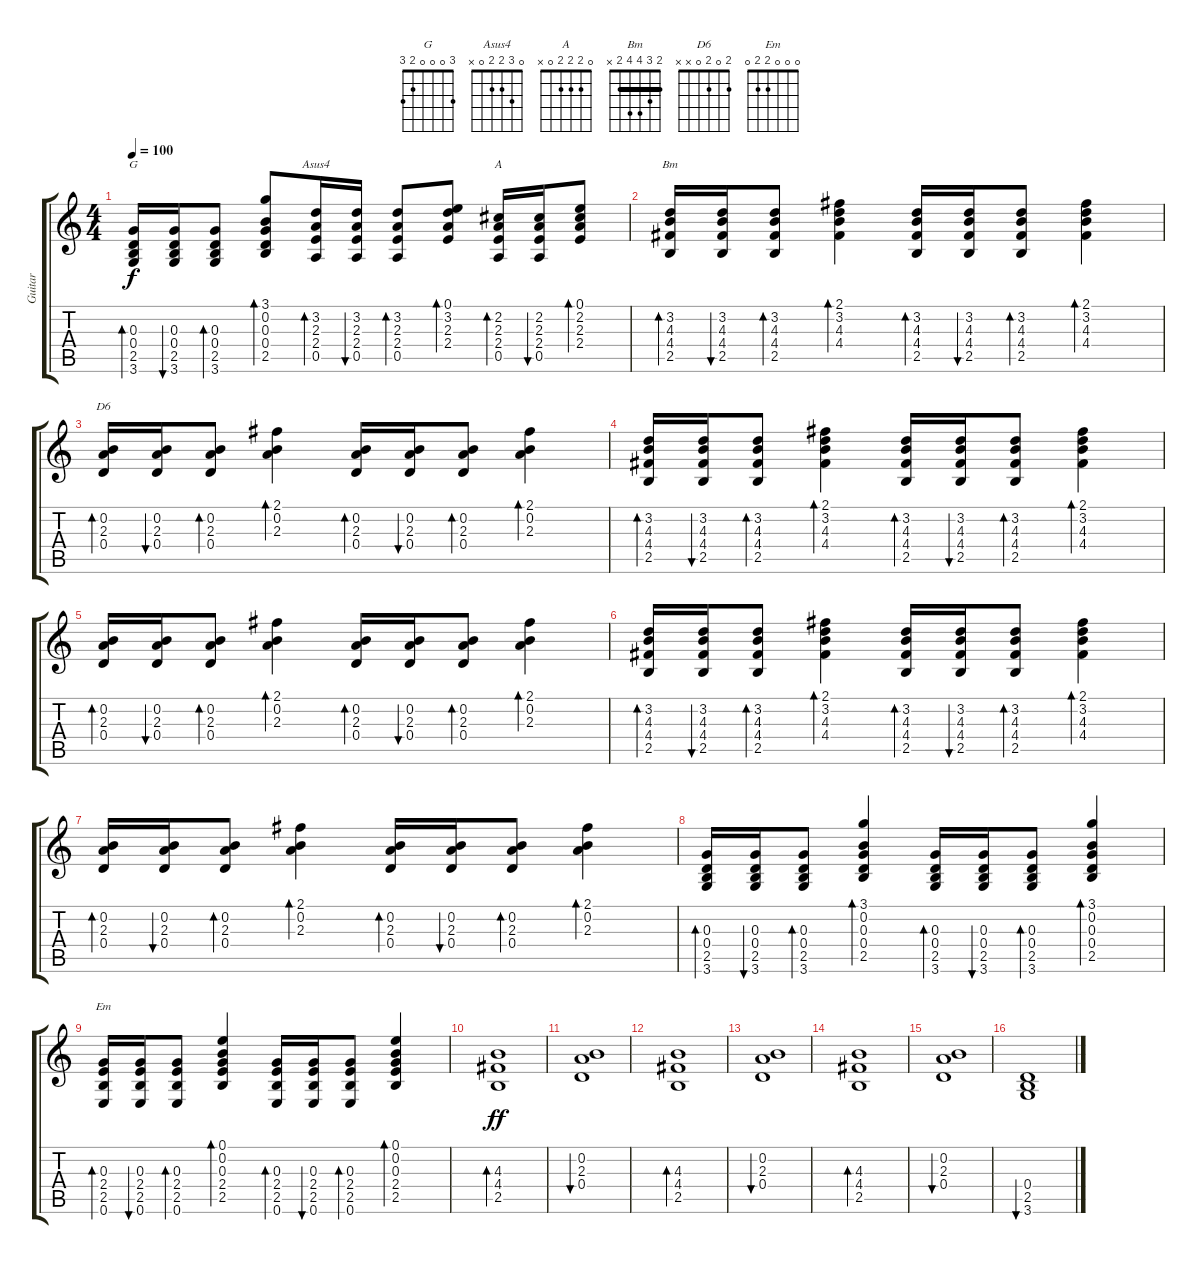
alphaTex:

\track ("Guitar" "Guitar") {instrument acousticguitarnylon}
\staff {score tabs}
\tuning (E4 B3 G3 D3 A2 E2) {hide}
\chord ("G" 3 0 0 0 2 3)
\chord ("Asus4" 0 3 2 2 0 x)
\chord ("A" 0 2 2 2 0 x)
\chord ("Bm" 2 3 4 4 2 x) {barre 2}
\chord ("D6" 2 0 2 0 x x)
\chord ("Em" 0 0 0 2 2 0)
\ts (4 4)
\tempo 100
\clef g2
\ks c
(0.3 0.4 2.5 3.6).16{bd 30 ch "G" dy f} (0.3 0.4 2.5 3.6).16{bu 30} (0.3 0.4 2.5 3.6).8{bd 30} (3.1 0.2 0.3 0.4 2.5).8{bd 30} (3.2 2.3 2.4 0.5).16{bd 30 ch "Asus4"} (3.2 2.3 2.4 0.5).16{bu 30} (3.2 2.3 2.4 0.5).8{bd 30} (0.1 3.2 2.3 2.4).8{bd 30} (2.2 2.3 2.4 0.5).16{bd 30 ch "A"} (2.2 2.3 2.4 0.5).16{bu 30} (0.1 2.2 2.3 2.4).8{bd 30} |
(3.2 4.3 4.4 2.5).16{bd 30 ch "Bm"} (3.2 4.3 4.4 2.5).16{bu 30} (3.2 4.3 4.4 2.5).8{bd 30} (2.1 3.2 4.3 4.4).4{bd 30} (3.2 4.3 4.4 2.5).16{bd 30} (3.2 4.3 4.4 2.5).16{bu 30} (3.2 4.3 4.4 2.5).8{bd 30} (2.1 3.2 4.3 4.4).4{bd 30} |
(0.2 2.3 0.4).16{bd 30 ch "D6"} (0.2 2.3 0.4).16{bu 30} (0.2 2.3 0.4).8{bd 30} (2.1 0.2 2.3).4{bd 30} (0.2 2.3 0.4).16{bd 30} (0.2 2.3 0.4).16{bu 30} (0.2 2.3 0.4).8{bd 30} (2.1 0.2 2.3).4{bd 30} |
(3.2 4.3 4.4 2.5).16{bd 30} (3.2 4.3 4.4 2.5).16{bu 30} (3.2 4.3 4.4 2.5).8{bd 30} (2.1 3.2 4.3 4.4).4{bd 30} (3.2 4.3 4.4 2.5).16{bd 30} (3.2 4.3 4.4 2.5).16{bu 30} (3.2 4.3 4.4 2.5).8{bd 30} (2.1 3.2 4.3 4.4).4{bd 30} |
(0.2 2.3 0.4).16{bd 30} (0.2 2.3 0.4).16{bu 30} (0.2 2.3 0.4).8{bd 30} (2.1 0.2 2.3).4{bd 30} (0.2 2.3 0.4).16{bd 30} (0.2 2.3 0.4).16{bu 30} (0.2 2.3 0.4).8{bd 30} (2.1 0.2 2.3).4{bd 30} |
(3.2 4.3 4.4 2.5).16{bd 30} (3.2 4.3 4.4 2.5).16{bu 30} (3.2 4.3 4.4 2.5).8{bd 30} (2.1 3.2 4.3 4.4).4{bd 30} (3.2 4.3 4.4 2.5).16{bd 30} (3.2 4.3 4.4 2.5).16{bu 30} (3.2 4.3 4.4 2.5).8{bd 30} (2.1 3.2 4.3 4.4).4{bd 30} |
(0.2 2.3 0.4).16{bd 30} (0.2 2.3 0.4).16{bu 30} (0.2 2.3 0.4).8{bd 30} (2.1 0.2 2.3).4{bd 30} (0.2 2.3 0.4).16{bd 30} (0.2 2.3 0.4).16{bu 30} (0.2 2.3 0.4).8{bd 30} (2.1 0.2 2.3).4{bd 30} |
(0.3 0.4 2.5 3.6).16{bd 30} (0.3 0.4 2.5 3.6).16{bu 30} (0.3 0.4 2.5 3.6).8{bd 30} (3.1 0.2 0.3 0.4 2.5).4{bd 30} (0.3 0.4 2.5 3.6).16{bd 30} (0.3 0.4 2.5 3.6).16{bu 30} (0.3 0.4 2.5 3.6).8{bd 30} (3.1 0.2 0.3 0.4 2.5).4{bd 30} |
(0.3 2.4 2.5 0.6).16{bd 30 ch "Em"} (0.3 2.4 2.5 0.6).16{bu 30} (0.3 2.4 2.5 0.6).8{bd 30} (0.1 0.2 0.3 2.4 2.5).4{bd 30} (0.3 2.4 2.5 0.6).16{bd 30} (0.3 2.4 2.5 0.6).16{bu 30} (0.3 2.4 2.5 0.6).8{bd 30} (0.1 0.2 0.3 2.4 2.5).4{bd 30} |
(4.3 4.4 2.5).1{bd 240 dy ff} |
(0.2 2.3 0.4).1{bu 240} |
(4.3 4.4 2.5).1{bd 240} |
(0.2 2.3 0.4).1{bu 240} |
(4.3 4.4 2.5).1{bd 240} |
(0.2 2.3 0.4).1{bu 240} |
(0.4 2.5 3.6).1{bu 240}
